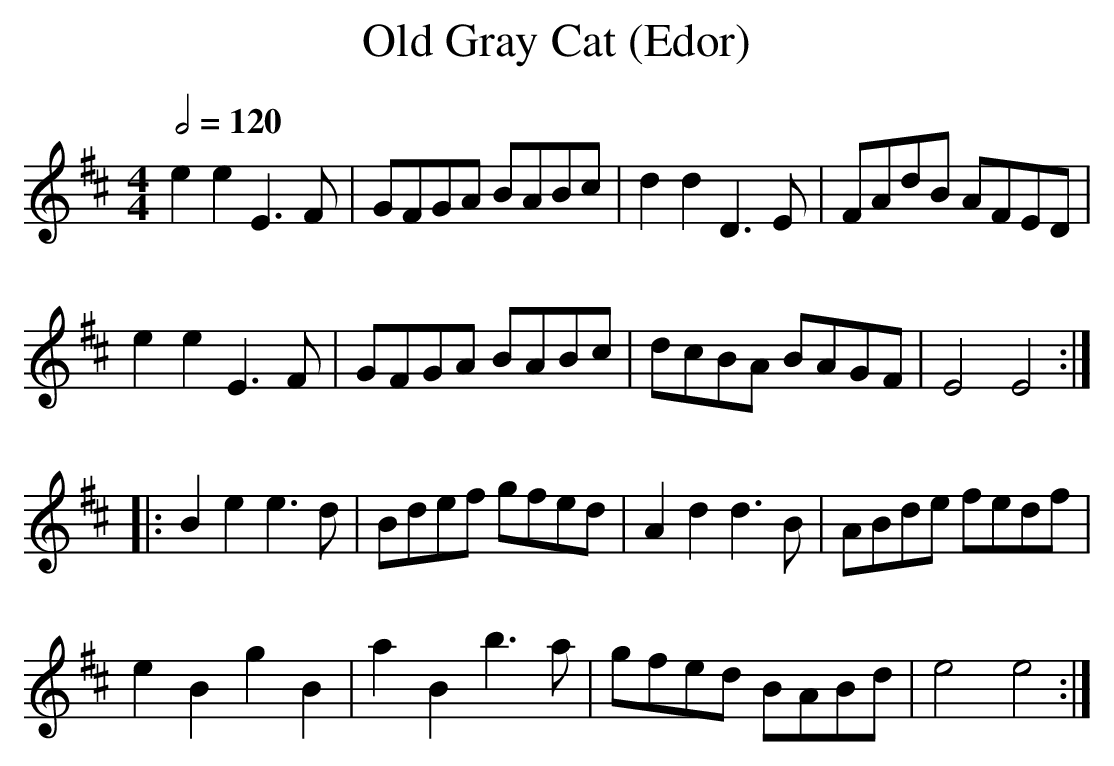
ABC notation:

X:1
T:Old Gray Cat (Edor)
Q:1/2=120
M:4/4
L:1/8
K:Edor
e2e2 E3F|GFGA BABc|d2d2 D3E|FAdB AFED|
e2e2 E3F|GFGA BABc|dcBA BAGF|E4 E4:|
|:B2e2 e3d|Bdef gfed|A2d2 d3B|ABde fedf|
e2B2 g2B2|a2B2 b3a|gfed BABd|e4 e4:|
